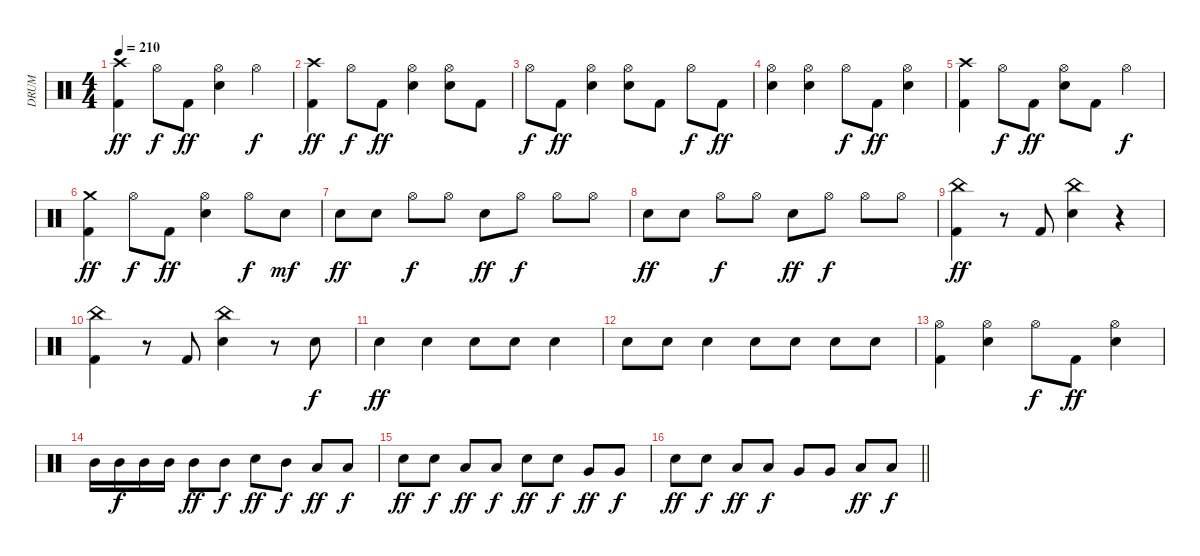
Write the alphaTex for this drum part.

\track ("DRUM" "DRUM") {instrument percussion}
\staff {score}
\articulation defaults
\ts (4 4)
\tempo 210
\clef neutral
\ks c
("Crash high (hit)" "Kick (hit) 2").4{dy ff} "Hi-Hat (open)".8{dy f} "Kick (hit) 2".8{dy ff} ("Hi-Hat (open)" "Snare (hit) 2").4 "Hi-Hat (open)".4{dy f} |
("Crash high (hit)" "Kick (hit) 2").4{dy ff} "Hi-Hat (open)".8{dy f} "Kick (hit) 2".8{dy ff} ("Hi-Hat (open)" "Snare (hit) 2").4 ("Hi-Hat (open)" "Snare (hit) 2").8 "Kick (hit) 2".8 |
"Hi-Hat (open)".8{dy f} "Kick (hit) 2".8{dy ff} ("Hi-Hat (open)" "Snare (hit) 2").4 ("Hi-Hat (open)" "Snare (hit) 2").8 "Kick (hit) 2".8 "Hi-Hat (open)".8{dy f} "Kick (hit) 2".8{dy ff} |
("Hi-Hat (open)" "Snare (hit) 2").4 ("Hi-Hat (open)" "Snare (hit) 2").4 "Hi-Hat (open)".8{dy f} "Kick (hit) 2".8{dy ff} ("Hi-Hat (open)" "Snare (hit) 2").4 |
("Crash high (hit)" "Kick (hit) 2").4 "Hi-Hat (open)".8{dy f} "Kick (hit) 2".8{dy ff} ("Hi-Hat (open)" "Snare (hit) 2").8 "Kick (hit) 2".8 "Hi-Hat (open)".4{dy f} |
("Crash medium (hit)" "Kick (hit) 2").4{dy ff} "Hi-Hat (open)".8{dy f} "Kick (hit) 2".8{dy ff} ("Hi-Hat (open)" "Snare (hit) 2").4 "Hi-Hat (open)".8{dy f} "Snare (hit) 2".8{dy mf} |
"Snare (hit) 2".8{dy ff} "Snare (hit) 2".8 "Hi-Hat (open)".8{dy f} "Hi-Hat (open)".8 "Snare (hit) 2".8{dy ff} "Hi-Hat (open)".8{dy f} "Hi-Hat (open)".8 "Hi-Hat (open)".8 |
"Snare (hit) 2".8{dy ff} "Snare (hit) 2".8 "Hi-Hat (open)".8{dy f} "Hi-Hat (open)".8 "Snare (hit) 2".8{dy ff} "Hi-Hat (open)".8{dy f} "Hi-Hat (open)".8 "Hi-Hat (open)".8 |
("China (hit)" "Kick (hit) 2").4{dy ff} r.8 "Kick (hit) 2".8 ("China (hit)" "Snare (hit) 2").4 r.4 |
("China (hit)" "Kick (hit) 2").4 r.8 "Kick (hit) 2".8 ("China (hit)" "Snare (hit) 2").4 r.8 "Snare (hit) 2".8{dy f} |
"Snare (hit) 2".4{dy ff} "Snare (hit) 2".4 "Snare (hit) 2".8 "Snare (hit) 2".8 "Snare (hit) 2".4 |
"Snare (hit) 2".8 "Snare (hit) 2".8 "Snare (hit) 2".4 "Snare (hit) 2".8 "Snare (hit) 2".8 "Snare (hit) 2".8 "Snare (hit) 2".8 |
("Hi-Hat (open)" "Kick (hit) 2").4 ("Hi-Hat (open)" "Snare (hit) 2").4 "Hi-Hat (open)".8{dy f} "Kick (hit) 2".8{dy ff} ("Hi-Hat (open)" "Snare (hit) 2").4 |
"Mid Tom (hit)".16 "Mid Tom (hit)".16{dy f} "Mid Tom (hit)".16 "Mid Tom (hit)".16 "Mid Tom (hit)".8{dy ff} "Mid Tom (hit)".8{dy f} "Snare (hit) 2".8{dy ff} "Mid Tom (hit)".8{dy f} "Low Tom (hit)".8{dy ff} "Low Tom (hit)".8{dy f} |
"Snare (hit) 2".8{dy ff} "Snare (hit) 2".8{dy f} "Low Tom (hit)".8{dy ff} "Low Tom (hit)".8{dy f} "Snare (hit) 2".8{dy ff} "Snare (hit) 2".8{dy f} "Very Low Tom (hit)".8{dy ff} "Very Low Tom (hit)".8{dy f} |
\barLineRight lightlight "Snare (hit) 2".8{dy ff} "Snare (hit) 2".8{dy f} "Low Tom (hit)".8{dy ff} "Low Tom (hit)".8{dy f} "Very Low Tom (hit)".8 "Very Low Tom (hit)".8 "Low Floor Tom (hit)".8{dy ff} "Low Floor Tom (hit)".8{dy f}
